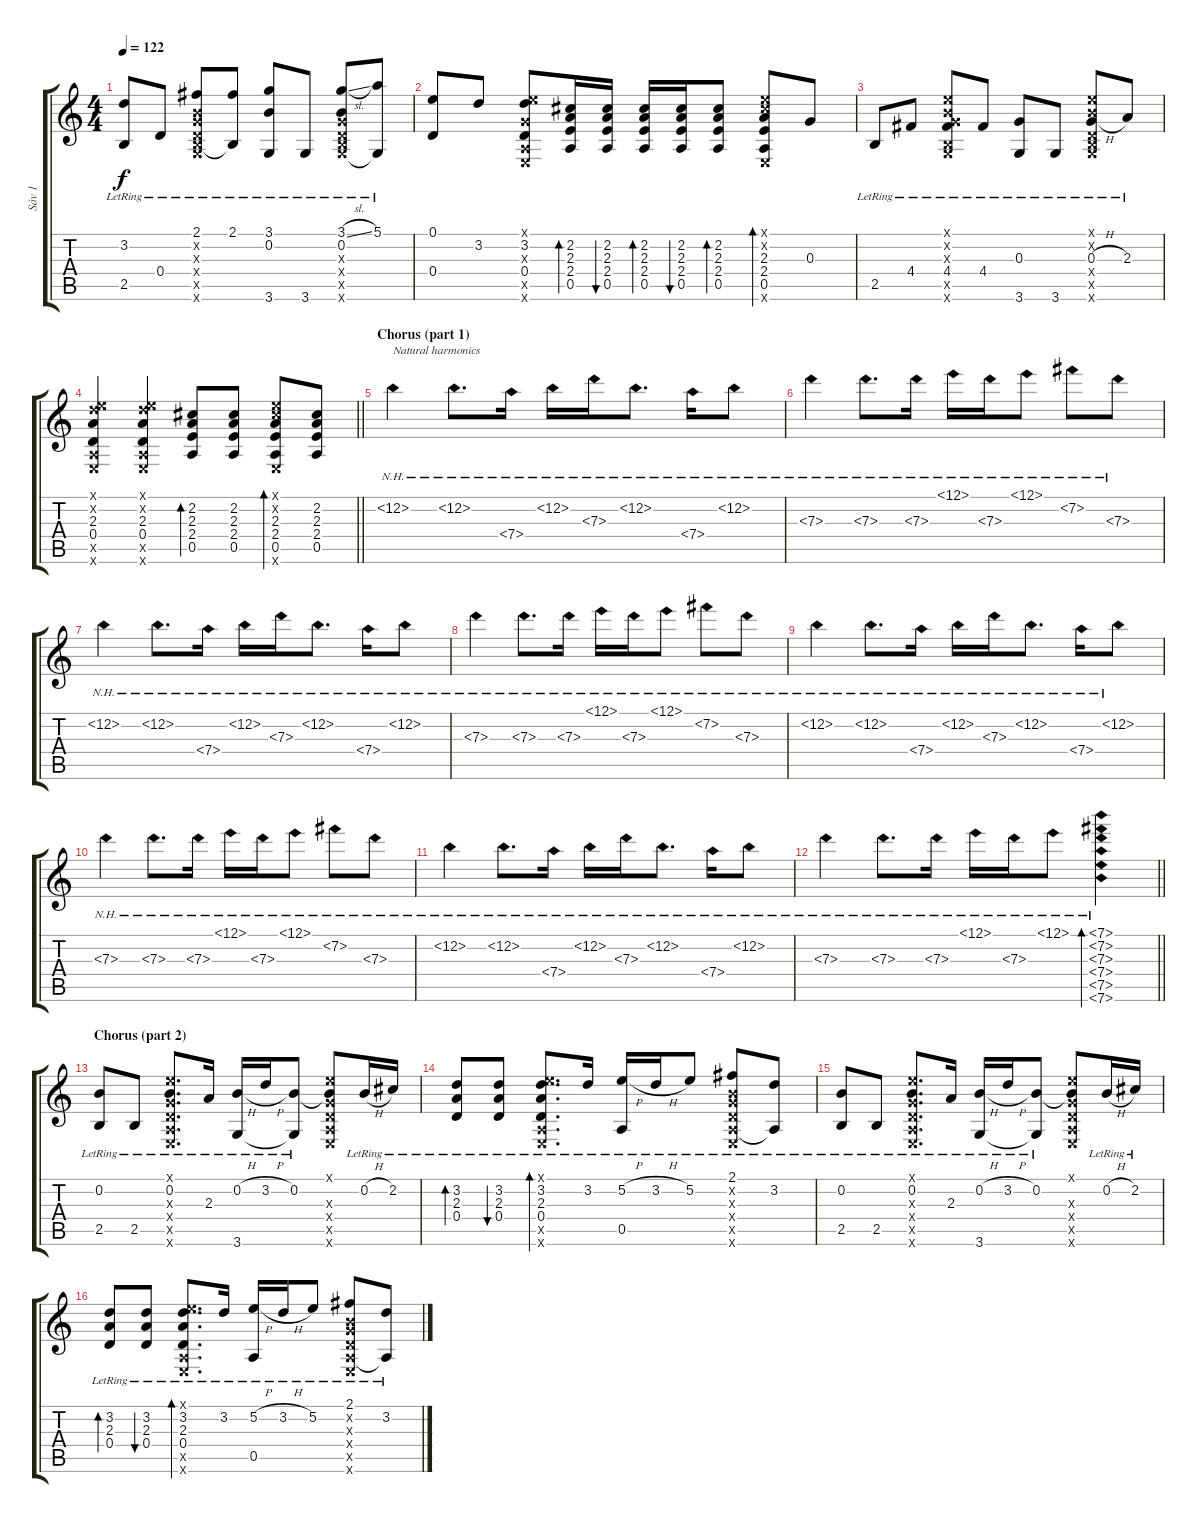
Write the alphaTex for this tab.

\track ("Sáv 1" "Sáv 1") {instrument acousticguitarsteel}
\staff {score tabs}
\tuning (E4 B3 G3 D3 A2 E2) {hide}
\ts (4 4)
\tempo 122
\clef g2
\ks c
(3.2{lr} 2.5{lr}).8{dy f} 0.4{lr}.8 (2.1{lr} 0.2{x} 0.3{x} 0.4{x} 2.5{x} 3.6{x}).8 (2.1{lr} 2.5{t}).8 (3.1{lr} 0.2{lr} 3.6{lr}).8 3.6{lr}.8 (3.1{sl lr} 0.2{lr} 0.3{x} 0.4{x} 2.5{x} 3.6{x}).8 (5.1{lr} 3.6{t}).8 |
(0.1 0.4).8 3.2.8 (0.1{x} 3.2 0.3{x} 0.4 0.5{x} 0.6{x}).8 (2.2 2.3 2.4 0.5).16{bd 60} (2.2 2.3 2.4 0.5).16{bu 120} (2.2 2.3 2.4 0.5).16{bd 60} (2.2 2.3 2.4 0.5).16{bu 120} (2.2 2.3 2.4 0.5).8{bd 60} (0.1{x} 2.2{x} 2.3 2.4 0.5 0.6{x}).8{bd 60} 0.3.8 |
2.5{lr}.8 4.4{lr}.8 (0.1{x} 0.2{x} 0.3{x} 4.4{lr} 2.5{x} 3.6{x}).8 4.4{lr}.8 (0.3{lr} 3.6{lr}).8 3.6{lr}.8 (0.1{x} 0.2{x} 0.3{h lr} 0.4{x} 2.5{x} 3.6{x}).8 2.3{lr}.8 |
\barLineRight lightlight
(0.1{x} 3.2{x} 2.3 0.4 0.5{x} 0.6{x}).4 (0.1{x} 3.2{x} 2.3 0.4 0.5{x} 0.6{x}).4 (2.2 2.3 2.4 0.5).8{bd 120} (2.2 2.3 2.4 0.5).8 (0.1{x} 2.2{x} 2.3 2.4 0.5 0.6{x}).8{bd 60} (2.2 2.3 2.4 0.5).8 |
\section ("" "Chorus (part 1)")
12.2{nh}.4{txt "Natural harmonics"} 12.2{nh}.8{d} 7.4{nh}.16 12.2{nh}.16 7.3{nh}.16 12.2{nh}.8{d} 7.4{nh}.16 12.2{nh}.8 |
7.3{nh}.4 7.3{nh}.8{d} 7.3{nh}.16 12.1{nh}.16 7.3{nh}.16 12.1{nh}.8 7.2{nh}.8 7.3{nh}.8 |
12.2{nh}.4 12.2{nh}.8{d} 7.4{nh}.16 12.2{nh}.16 7.3{nh}.16 12.2{nh}.8{d} 7.4{nh}.16 12.2{nh}.8 |
7.3{nh}.4 7.3{nh}.8{d} 7.3{nh}.16 12.1{nh}.16 7.3{nh}.16 12.1{nh}.8 7.2{nh}.8 7.3{nh}.8 |
12.2{nh}.4 12.2{nh}.8{d} 7.4{nh}.16 12.2{nh}.16 7.3{nh}.16 12.2{nh}.8{d} 7.4{nh}.16 12.2{nh}.8 |
7.3{nh}.4 7.3{nh}.8{d} 7.3{nh}.16 12.1{nh}.16 7.3{nh}.16 12.1{nh}.8 7.2{nh}.8 7.3{nh}.8 |
12.2{nh}.4 12.2{nh}.8{d} 7.4{nh}.16 12.2{nh}.16 7.3{nh}.16 12.2{nh}.8{d} 7.4{nh}.16 12.2{nh}.8 |
\barLineRight lightlight
7.3{nh}.4 7.3{nh}.8{d} 7.3{nh}.16 12.1{nh}.16 7.3{nh}.16 12.1{nh}.8 (7.1{nh} 7.2{nh} 7.3{nh} 7.4{nh} 7.5{nh} 7.6{nh}).4{bd 60} |
\section ("" "Chorus (part 2)")
(0.2{lr} 2.5{lr}).8 2.5{lr}.8 (0.1{x} 0.2{lr} 0.3{x} 0.4{x} 0.5{x} 0.6{x}).8{d} 2.3{lr}.16 (0.2{h lr} 3.6{lr}).16 3.2{h lr}.16 (0.2{lr} 3.6{t}).8 (0.1{x} 0.2{t} 0.3{x} 0.4{x} 0.5{x} 0.6{x}).8 0.2{h lr}.16 2.2{lr}.16 |
(3.2{lr} 2.3{lr} 0.4{lr}).8{bd 60} (3.2{lr} 2.3{lr} 0.4{lr}).8{bu 60} (0.1{x} 3.2{lr} 2.3{lr} 0.4{lr} 0.5{x} 0.6{x}).8{d bd 60} 3.2{lr}.16 (5.2{h lr} 0.5{lr}).16 3.2{h lr}.16 5.2{lr}.8 (2.1{lr} 0.2{x} 0.3{x} 0.4{x} 0.5{x} 0.6{x}).8 (3.2{lr} 0.5{t}).8 |
(0.2{lr} 2.5{lr}).8 2.5{lr}.8 (0.1{x} 0.2{lr} 0.3{x} 0.4{x} 0.5{x} 0.6{x}).8{d} 2.3{lr}.16 (0.2{h lr} 3.6{lr}).16 3.2{h lr}.16 (0.2{lr} 3.6{t}).8 (0.1{x} 0.2{t} 0.3{x} 0.4{x} 0.5{x} 0.6{x}).8 0.2{h lr}.16 2.2{lr}.16 |
(3.2{lr} 2.3{lr} 0.4{lr}).8{bd 60} (3.2{lr} 2.3{lr} 0.4{lr}).8{bu 60} (0.1{x} 3.2{lr} 2.3{lr} 0.4{lr} 0.5{x} 0.6{x}).8{d bd 60} 3.2{lr}.16 (5.2{h lr} 0.5{lr}).16 3.2{h lr}.16 5.2{lr}.8 (2.1{lr} 0.2{x} 0.3{x} 0.4{x} 0.5{x} 0.6{x}).8 (3.2{lr} 0.5{t}).8
